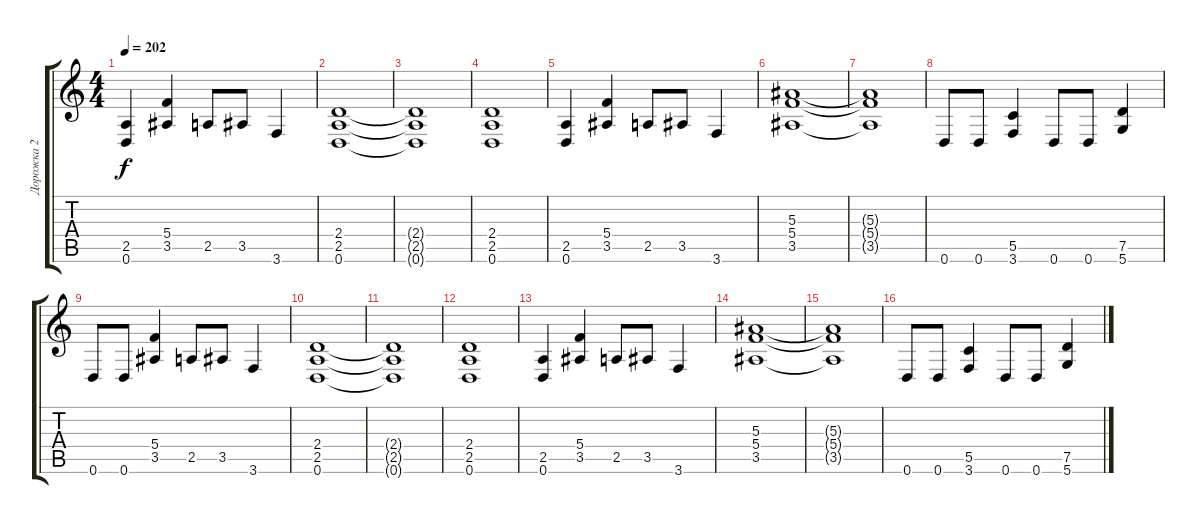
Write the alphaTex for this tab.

\track ("Дорожка 2" "Дорожка 2") {instrument distortionguitar}
\staff {score tabs}
\tuning (D4 A3 F3 C3 G2 D2) {hide}
\ts (4 4)
\tempo 202
\clef g2
\ks c
(2.5 0.6).4{dy f} (5.4 3.5).4 2.5.8 3.5.8 3.6.4 |
(2.4 2.5 0.6).1 |
(2.4{t} 2.5{t} 0.6{t}).1 |
(2.4 2.5 0.6).1 |
(2.5 0.6).4 (5.4 3.5).4 2.5.8 3.5.8 3.6.4 |
(5.3 5.4 3.5).1 |
(5.3{t} 5.4{t} 3.5{t}).1 |
0.6.8 0.6.8 (5.5 3.6).4 0.6.8 0.6.8 (7.5 5.6).4 |
0.6.8 0.6.8 (5.4 3.5).4 2.5.8 3.5.8 3.6.4 |
(2.4 2.5 0.6).1 |
(2.4{t} 2.5{t} 0.6{t}).1 |
(2.4 2.5 0.6).1 |
(2.5 0.6).4 (5.4 3.5).4 2.5.8 3.5.8 3.6.4 |
(5.3 5.4 3.5).1 |
(5.3{t} 5.4{t} 3.5{t}).1 |
0.6.8 0.6.8 (5.5 3.6).4 0.6.8 0.6.8 (7.5 5.6).4
